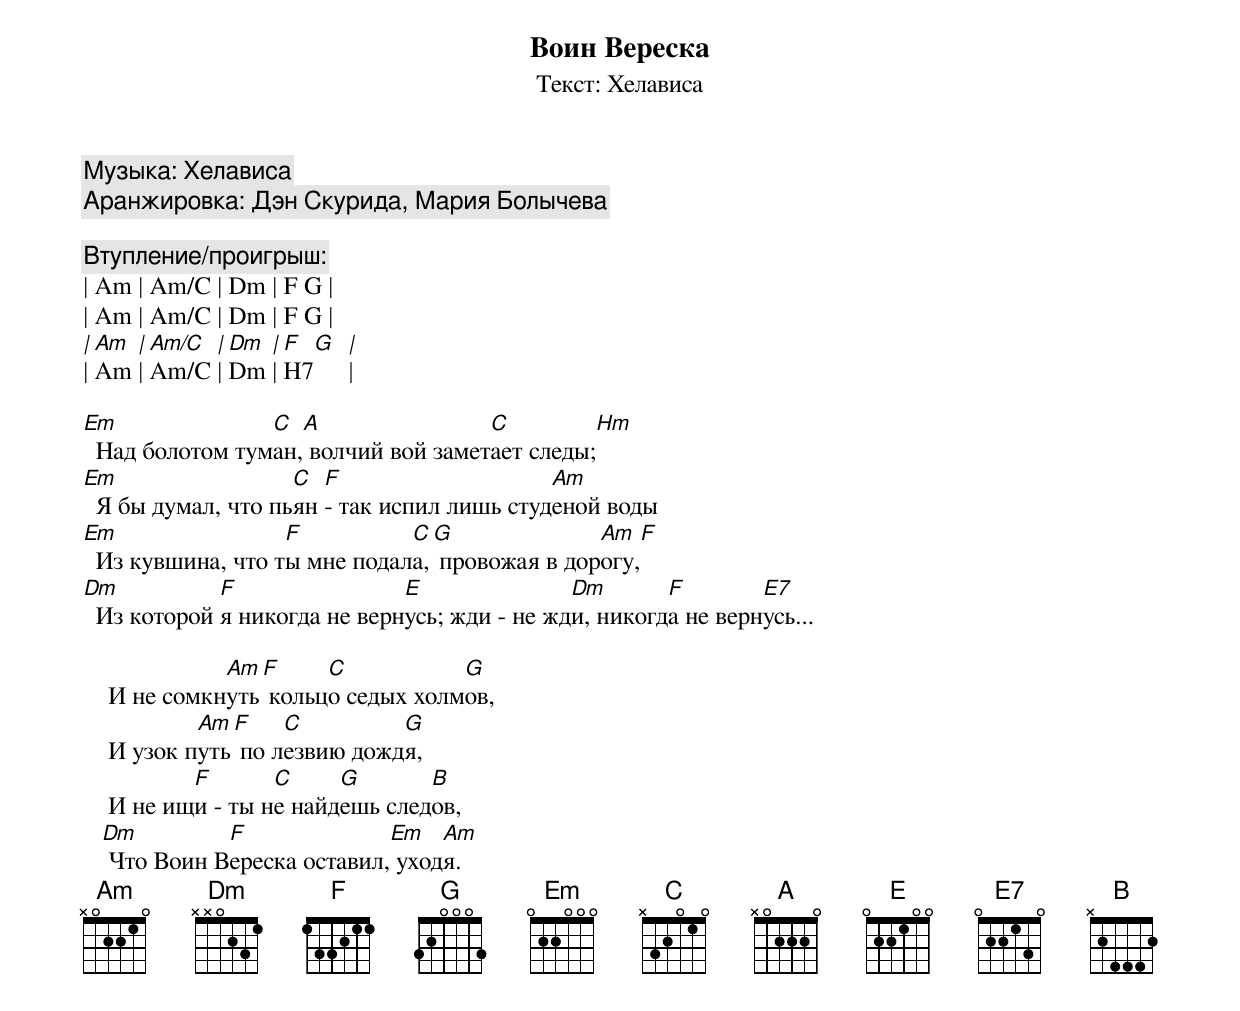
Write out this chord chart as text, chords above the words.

Воин Вереска
Текст: Хелависа
Музыка: Хелависа
Аранжировка: Дэн Скурида, Мария Болычева

Втупление/проигрыш:
| Am | Am/C | Dm | F G |
| Am | Am/C | Dm | F G |
| Am | Am/C | Dm | F G |
| Am | Am/C | Dm | H7  |

Em               C  A                C          Hm
  Над болотом туман, волчий вой заметает следы;
Em                  C  F                    Am
  Я бы думал, что пьян - так испил лишь студеной воды
Em                 F          C G              Am   F
  Из кувшина, что ты мне подала, провожая в дорогу,
Dm           F                E               Dm       F        E7
  Из которой я никогда не вернусь; жди - не жди, никогда не вернусь...

              Am F     C           G
    И не сомкнуть кольцо седых холмов,
            Am F    C         G
    И узок путь по лезвию дождя,
           F       C     G       B
    И не ищи - ты не найдешь следов,
   Dm         F              Em   Am
    Что Воин Вереска оставил, уходя.
